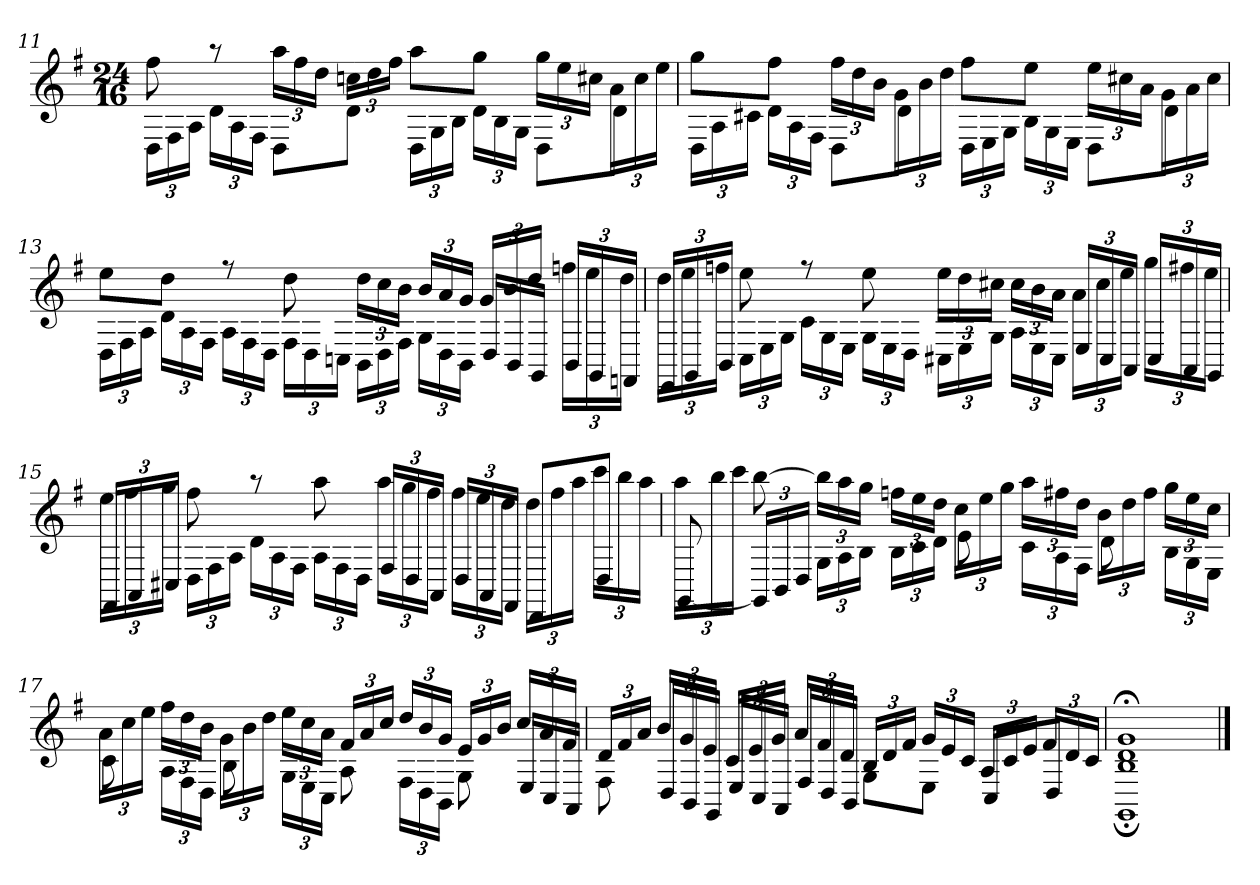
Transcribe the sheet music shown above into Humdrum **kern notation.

**kern
*part1
*staff1
*k[f#]
*G:
*M24/16
=11
*^
8ff#\	24D\LL
.	24F#\
.	24A\JJ
8r	24d\LL
.	24A\
.	24F#\JJ
24aa\LL	8D\L
24ff#\	.
24dd\JJ	.
24ccn\LL	8d\J
24dd\	.
24ff#\JJ	.
8aa\L	24D\LL
.	24G\
.	24B\JJ
8gg\J	24d\LL
.	24B\
.	24G\JJ
24gg\LL	8D\L
24ee\	.
24cc#X\JJ	.
24a\LL	8d\J
24cc#\	.
24ee\JJ	.
=12	=12
8gg\L	24D\LL
.	24A\
.	24c#X\JJ
8ff#\J	24d\LL
.	24A\
.	24F#\JJ
24ff#\LL	8D\L
24dd\	.
24b\JJ	.
24g\LL	8d\J
24b\	.
24dd\JJ	.
8ff#\L	24D\LL
.	24E\
.	24G\JJ
8ee\J	24B\LL
.	24G\
.	24E\JJ
24ee\LL	8D\L
24cc#X\	.
24a\JJ	.
24g\LL	8d\J
24a\	.
24cc#\JJ	.
=13	=13
8ee\L	24D\LL
.	24F#\
.	24A\JJ
8dd\J	24d\LL
.	24A\
.	24F#\JJ
8r	24A\LL
.	24F#\
.	24D\JJ
8dd\	24F#\LL
.	24D\
.	24Cn\JJ
24dd\LL	24BB\LL
24cc\	24D\
24b\JJ	24F#\JJ
24b/LL	24G\LL
24a/	24D\
24g/JJ	24BB\JJ
24g/LL	24D/LL
24b/	24BB/
24dd/JJ	24GG/JJ
24ffn\LL	24BB/LL
24ee\	24GG/
24dd\JJ	24FFn/JJ
=14	=14
24dd\LL	24EE/LL
24ee\	24GG/
24ffn\JJ	24BB/JJ
8ee\	24C\LL
.	24E\
.	24G\JJ
8r	24c\LL
.	24G\
.	24E\JJ
8ee\	24G\LL
.	24E\
.	24D\JJ
24ee\LL	24C#X\LL
24dd\	24E\
24cc#X\JJ	24G\JJ
24cc#\LL	24A\LL
24b\	24E\
24a\JJ	24C#\JJ
24a\LL	24E/LL
24cc#\	24C#/
24ee\JJ	24AA/JJ
24gg\LL	24C#/LL
24ff#X\	24AA/
24ee\JJ	24GG/JJ
=15	=15
24ee\LL	24FF#/LL
24ff#\	24AA/
24gg\JJ	24C#X/JJ
8ff#\	24D\LL
.	24F#\
.	24A\JJ
8r	24d\LL
.	24A\
.	24F#\JJ
8aa\	24A\LL
.	24F#\
.	24D\JJ
24aa\LL	24F#/LL
24gg\	24D/
24ff#\JJ	24AA/JJ
24ff#\LL	24D/LL
24ee\	24AA/
24dd\JJ	24FF#/JJ
24dd\LL	8DD/L
24ff#\	.
24aa\JJ	.
24ccc\LL	8D/J
24bb\	.
24aa\JJ	.
=16	=16
24aa\LL	[8GG/
24bb\	.
24ccc\JJ	.
[8bb\	24GG/LL]
.	24BB/
.	24D/JJ
24bb\LL]	24G\LL
24aa\	24A\
24gg\JJ	24B\JJ
24ffn\LL	24B\LL
24ee\	24c\
24dd\JJ	24d\JJ
24cc\LL	8e\
24ee\	.
24gg\JJ	.
24aa\LL	24c\LL
24ff#X\	24A\
24dd\JJ	24F#\JJ
24b\LL	8d\
24dd\	.
24ff#\JJ	.
24gg\LL	24B\LL
24ee\	24G\
24cc\JJ	24E\JJ
=17	=17
24a\LL	8c\
24cc\	.
24ee\JJ	.
24ff#\LL	24A\LL
24dd\	24F#\
24b\JJ	24D\JJ
24g\LL	8B\
24b\	.
24dd\JJ	.
24ee\LL	24G\LL
24cc\	24E\
24a\JJ	24C\JJ
24f#/LL	8A\
24a/	.
24cc/JJ	.
24dd/LL	24F#\LL
24b/	24D\
24g/JJ	24BB\JJ
24e/LL	8G\
24g/	.
24b/JJ	.
24cc/LL	24E/LL
24a/	24C/
24f#/JJ	24AA/JJ
=18	=18
24d/LL	8F#\
24f#/	.
24a/JJ	.
24b/LL	24D/LL
24g/	24BB/
24e/JJ	24GG/JJ
24c/LL	24E/LL
24e/	24C/
24g/JJ	24AA/JJ
24a/LL	24F#/LL
24f#/	24D/
24d/JJ	24BB/JJ
24B/LL	8G\L
24d/	.
24f#/JJ	.
24g/LL	8E\J
24e/	.
24c/JJ	.
24A/LL	8C/L
24c/	.
24e/JJ	.
24f#/LL	8D/J
24d/	.
24c/JJ	.
=19	=19
1B;</ 1d;</ 1g;</	1GG;</
*v	*v
==
*-
